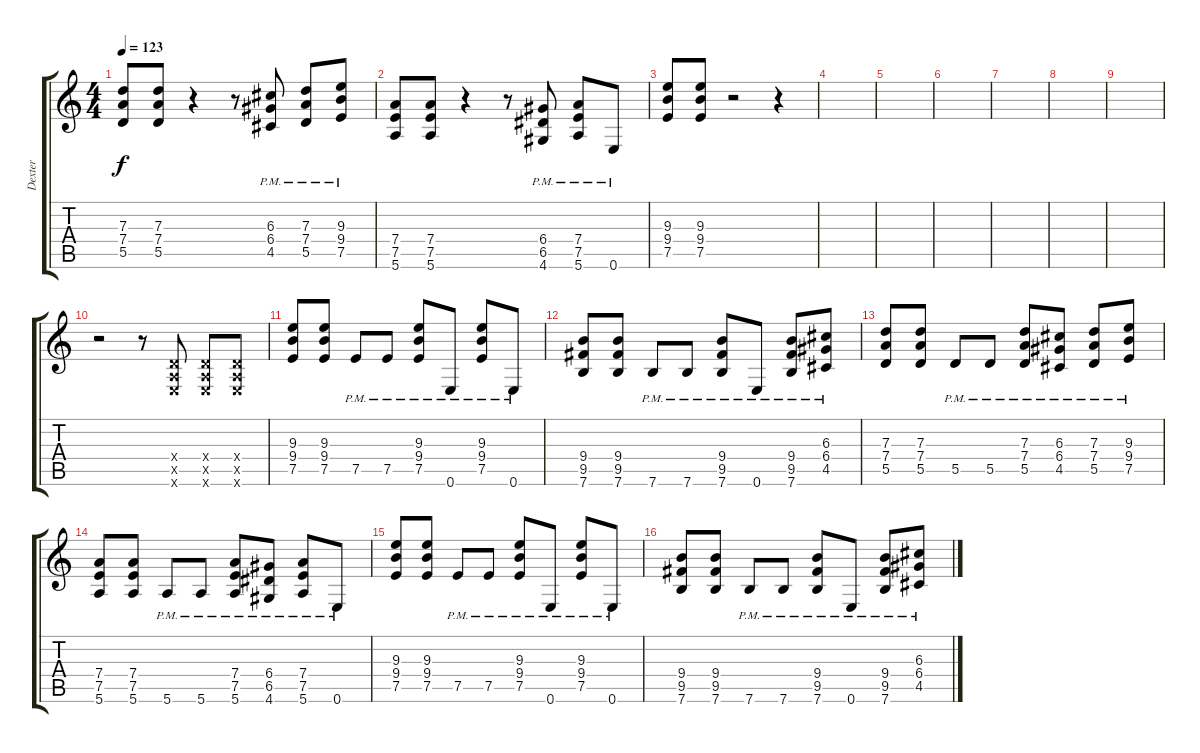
\track ("Dexter" "Dexter") {instrument distortionguitar}
\staff {score tabs}
\tuning (E4 B3 G3 D3 A2 E2) {hide}
\ts (4 4)
\tempo 123
\clef g2
\ks c
(7.3 7.4 5.5).8{dy f} (7.3 7.4 5.5).8 r.4 r.8 (6.3{pm} 6.4{pm} 4.5{pm}).8 (7.3{pm} 7.4{pm} 5.5{pm}).8 (9.3{pm} 9.4{pm} 7.5{pm}).8 |
(7.4 7.5 5.6).8 (7.4 7.5 5.6).8 r.4 r.8 (6.4{pm} 6.5{pm} 4.6{pm}).8 (7.4{pm} 7.5{pm} 5.6{pm}).8 0.6{pm}.8 |
(9.3 9.4 7.5).8 (9.3 9.4 7.5).8 r.2 r.4 |
|
|
|
|
|
|
r.2 r.8 (0.4{x} 0.5{x} 0.6{x}).8 (0.4{x} 0.5{x} 0.6{x}).8 (0.4{x} 0.5{x} 0.6{x}).8 |
(9.3 9.4 7.5).8 (9.3 9.4 7.5).8 7.5{pm}.8 7.5{pm}.8 (9.3{pm} 9.4{pm} 7.5{pm}).8 0.6{pm}.8 (9.3{pm} 9.4{pm} 7.5{pm}).8 0.6{pm}.8 |
(9.4 9.5 7.6).8 (9.4 9.5 7.6).8 7.6{pm}.8 7.6{pm}.8 (9.4{pm} 9.5{pm} 7.6{pm}).8 0.6{pm}.8 (9.4{pm} 9.5{pm} 7.6{pm}).8 (6.3{pm} 6.4{pm} 4.5{pm}).8 |
(7.3 7.4 5.5).8 (7.3 7.4 5.5).8 5.5{pm}.8 5.5{pm}.8 (7.3{pm} 7.4{pm} 5.5{pm}).8 (6.3{pm} 6.4{pm} 4.5{pm}).8 (7.3{pm} 7.4{pm} 5.5{pm}).8 (9.3{pm} 9.4{pm} 7.5{pm}).8 |
(7.4 7.5 5.6).8 (7.4 7.5 5.6).8 5.6{pm}.8 5.6{pm}.8 (7.4{pm} 7.5{pm} 5.6{pm}).8 (6.4{pm} 6.5{pm} 4.6{pm}).8 (7.4{pm} 7.5{pm} 5.6{pm}).8 0.6{pm}.8 |
(9.3 9.4 7.5).8 (9.3 9.4 7.5).8 7.5{pm}.8 7.5{pm}.8 (9.3{pm} 9.4{pm} 7.5{pm}).8 0.6{pm}.8 (9.3{pm} 9.4{pm} 7.5{pm}).8 0.6{pm}.8 |
(9.4 9.5 7.6).8 (9.4 9.5 7.6).8 7.6{pm}.8 7.6{pm}.8 (9.4{pm} 9.5{pm} 7.6{pm}).8 0.6{pm}.8 (9.4{pm} 9.5{pm} 7.6{pm}).8 (6.3{pm} 6.4{pm} 4.5{pm}).8
